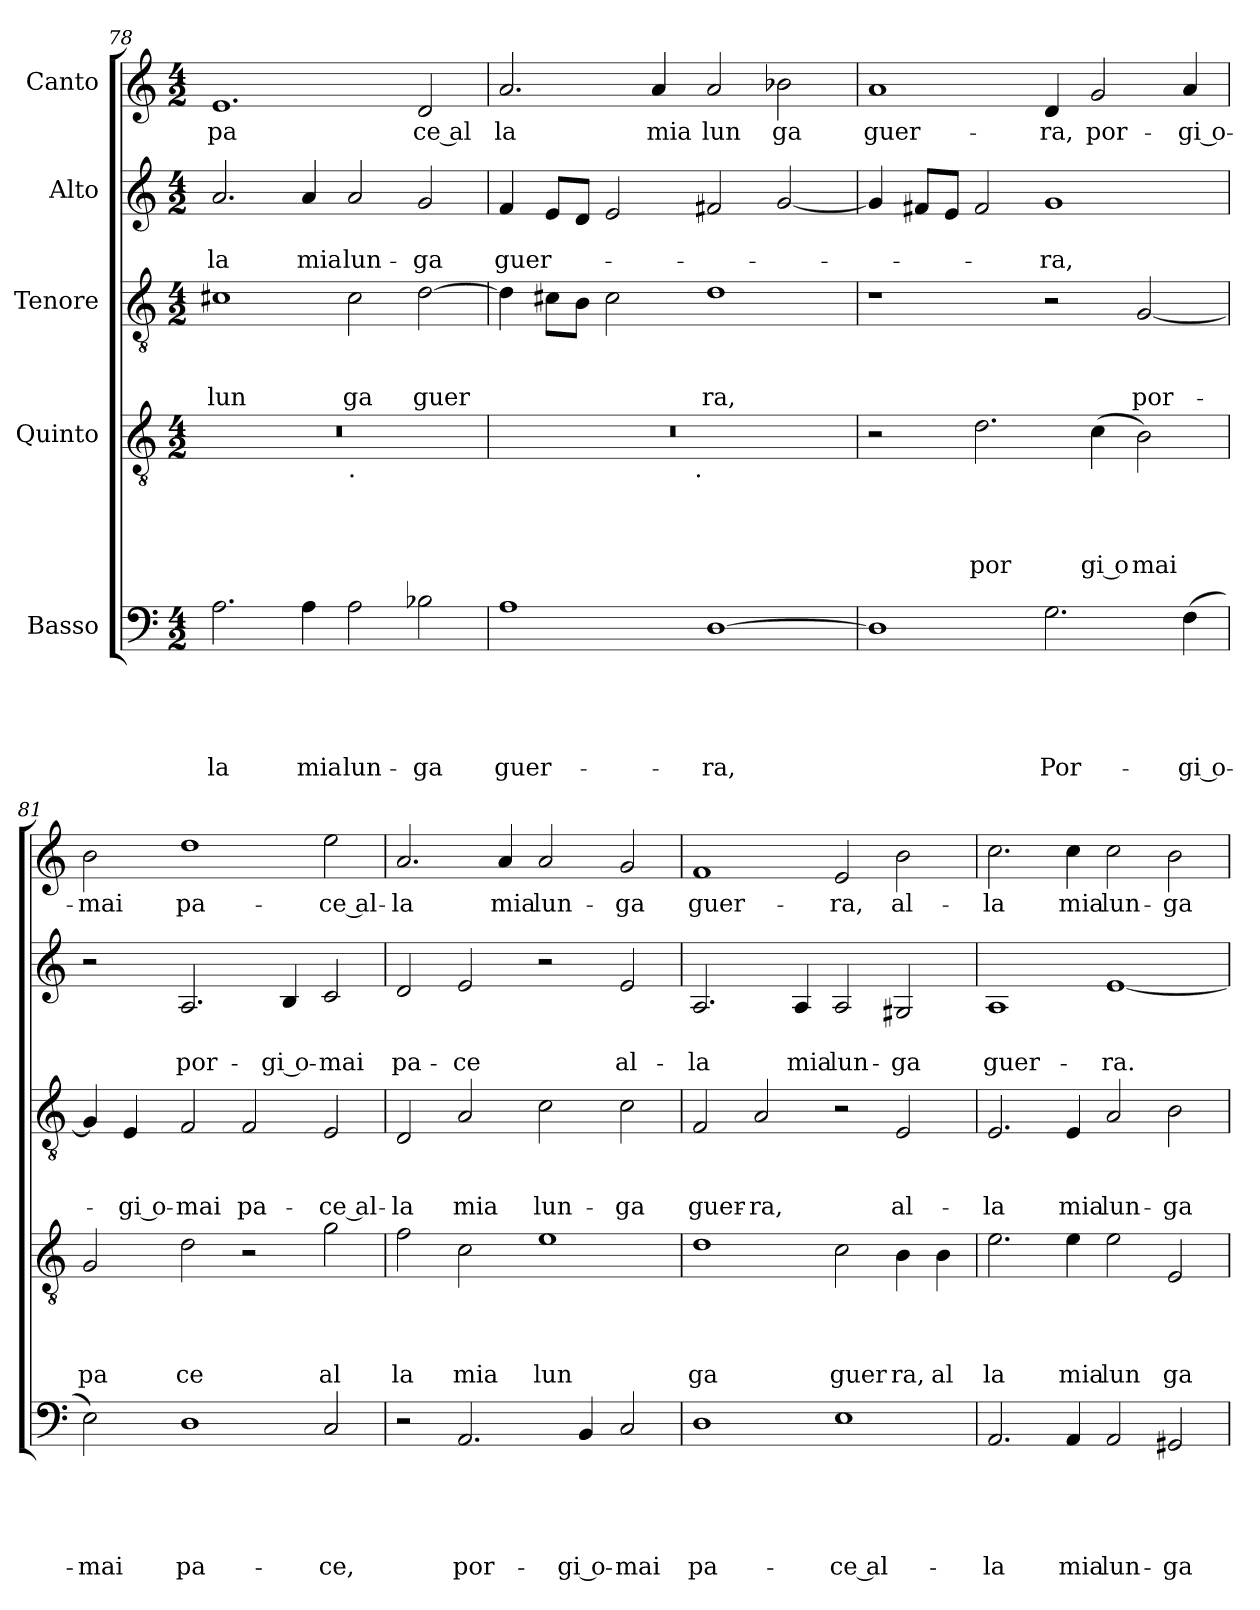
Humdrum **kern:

**kern	**text	**text	**text	**text	**text	**kern	**text	**text	**text	**text	**kern	**text	**text	**text	**kern	**text	**text	**kern	**text
*part5	*part5	*part5	*part5	*part5	*part5	*part4	*part4	*part4	*part4	*part4	*part3	*part3	*part3	*part3	*part2	*part2	*part2	*part1	*part1
*staff5	*staff5	*staff5	*staff5	*staff5	*staff5	*staff4	*staff4	*staff4	*staff4	*staff4	*staff3	*staff3	*staff3	*staff3	*staff2	*staff2	*staff2	*staff1	*staff1
*I"Basso	*	*	*	*	*	*I"Quinto	*	*	*	*	*I"Tenore	*	*	*	*I"Alto	*	*	*I"Canto	*
*clefF4	*	*	*	*	*	*clefGv2	*	*	*	*	*clefGv2	*	*	*	*clefG2	*	*	*clefG2	*
*k[]	*	*	*	*	*	*k[]	*	*	*	*	*k[]	*	*	*	*k[]	*	*	*k[]	*
*C:	*	*	*	*	*	*C:	*	*	*	*	*C:	*	*	*	*C:	*	*	*C:	*
*M4/2	*	*	*	*	*	*M4/2	*	*	*	*	*M4/2	*	*	*	*M4/2	*	*	*M4/2	*
=78	=78	=78	=78	=78	=78	=78	=78	=78	=78	=78	=78	=78	=78	=78	=78	=78	=78	=78	=78
!	!	!	!	!	!LO:LY:b	!	!	!	!	!	!	!	!	!LO:LY:b	!	!	!LO:LY:b	!	!LO:LY:b
*	*	*	*	*	*	*^	*	*	*	*	*	*	*	*	*	*	*	*	*
2.A\	.	.	.	.	-la	0r	1ryy	.	.	.	.	1c#X	.	.	lun	2.a/	.	-la	1.e	pa
!	!	!	!	!	!LO:LY:b	!	!	!	!	!	!	!	!	!	!	!	!	!LO:LY:b	!	!
4A\	.	.	.	.	mia	.	.	.	.	.	.	.	.	.	.	4a/	.	mia	.	.
!	!	!	!	!	!	!	!LO:TX:b:t=.	!	!	!	!	!	!	!	!	!	!	!	!	!
!	!	!	!	!	!LO:LY:b	!	!	!	!	!	!	!	!	!	!LO:LY:b	!	!	!LO:LY:b	!	!
2A\	.	.	.	.	lun-	.	1ryy	.	.	.	.	2c#\	.	.	ga	2a/	.	lun-	.	.
!	!	!	!	!	!LO:LY:b	!	!	!	!	!	!	!	!	!	!LO:LY:b	!	!	!LO:LY:b	!	!LO:LY:b:rj
2B-X\	.	.	.	.	-ga	.	.	.	.	.	.	[>2d\	.	.	guer	2g/	.	-ga	2d/	ce al
=79	=79	=79	=79	=79	=79	=79	=79	=79	=79	=79	=79	=79	=79	=79	=79	=79	=79	=79	=79	=79
!	!	!	!	!	!LO:LY:b	!	!	!	!	!	!	!	!	!	!	!	!	!LO:LY:b	!	!LO:LY:b
1A	.	.	.	.	guer-	0r	2ryy	.	.	.	.	4d\]	.	.	.	4f/	.	guer-	2.a/	la
.	.	.	.	.	.	.	.	.	.	.	.	8c#X\L	.	.	.	8e/L	.	.	.	.
.	.	.	.	.	.	.	.	.	.	.	.	8B\J	.	.	.	8d/J	.	.	.	.
.	.	.	.	.	.	.	4...ryy	.	.	.	.	2c#\	.	.	.	2e/	.	.	.	.
!	!	!	!	!	!	!	!	!	!	!	!	!	!	!	!	!	!	!	!	!LO:LY:b
.	.	.	.	.	.	.	.	.	.	.	.	.	.	.	.	.	.	.	4a/	mia
!	!	!	!	!	!	!	!LO:TX:b:t=.	!	!	!	!	!	!	!	!	!	!	!	!	!
.	.	.	.	.	.	.	1ryy	.	.	.	.	.	.	.	.	.	.	.	.	.
!	!	!	!	!	!LO:LY:b	!	!	!	!	!	!	!	!	!	!LO:LY:b	!	!	!	!	!LO:LY:b
[>1D	.	.	.	.	-ra,	.	.	.	.	.	.	1d	.	.	ra,	2f#X/	.	.	2a/	lun
!	!	!	!	!	!	!	!	!	!	!	!	!	!	!	!	!	!	!	!	!LO:LY:b
.	.	.	.	.	.	.	.	.	.	.	.	.	.	.	.	[>2g/	.	.	2b-X\	ga
.	.	.	.	.	.	.	32ryy	.	.	.	.	.	.	.	.	.	.	.	.	.
!!LO:PB:g=z
=80	=80	=80	=80	=80	=80	=80	=80	=80	=80	=80	=80	=80	=80	=80	=80	=80	=80	=80	=80	=80
!	!	!	!	!	!	!	!	!	!	!	!	!	!	!	!	!	!	!	!	!LO:LY:b
*	*	*	*	*	*	*v	*v	*	*	*	*	*	*	*	*	*	*	*	*	*
1D]	.	.	.	.	.	2r	.	.	.	.	1r	.	.	.	4g/]	.	.	1a	guer-
.	.	.	.	.	.	.	.	.	.	.	.	.	.	.	8f#X/L	.	.	.	.
.	.	.	.	.	.	.	.	.	.	.	.	.	.	.	8e/J	.	.	.	.
!	!	!	!	!	!	!	!	!	!	!LO:LY:b	!	!	!	!	!	!	!	!	!
.	.	.	.	.	.	2.d\	.	.	.	por	.	.	.	.	2f#/	.	.	.	.
!	!	!	!	!	!LO:LY:b	!	!	!	!	!	!	!	!	!	!	!	!LO:LY:b	!	!LO:LY:b
2.G\	.	.	.	.	Por-	.	.	.	.	.	2r	.	.	.	1g	.	-ra,	4d/	-ra,
!	!	!	!	!	!	!	!	!	!	!LO:LY:b:rj	!	!	!	!	!	!	!	!	!LO:LY:b
.	.	.	.	.	.	(<4c\	.	.	.	gi o	.	.	.	.	.	.	.	2g/	por-
!	!	!	!	!	!	!	!	!	!	!LO:LY:b	!	!	!	!LO:LY:b	!	!	!	!	!
.	.	.	.	.	.	2B\)	.	.	.	mai	[<2G/	.	.	por-	.	.	.	.	.
!	!	!	!	!	!LO:LY:b:rj	!	!	!	!	!	!	!	!	!	!	!	!	!	!LO:LY:b:rj
(<4F\	.	.	.	.	-gi o-	.	.	.	.	.	.	.	.	.	.	.	.	4a/	-gi o-
=81	=81	=81	=81	=81	=81	=81	=81	=81	=81	=81	=81	=81	=81	=81	=81	=81	=81	=81	=81
!	!	!	!	!	!LO:LY:b	!	!	!	!	!LO:LY:b	!	!	!	!	!	!	!	!	!LO:LY:b
2E\)	.	.	.	.	-mai	2G/	.	.	.	pa	4G/]	.	.	.	2r	.	.	2b\	-mai
!	!	!	!	!	!	!	!	!	!	!	!	!	!	!LO:LY:b:rj	!	!	!	!	!
.	.	.	.	.	.	.	.	.	.	.	4E/	.	.	-gi o-	.	.	.	.	.
!	!	!	!	!	!LO:LY:b	!	!	!	!	!LO:LY:b	!	!	!	!LO:LY:b	!	!	!LO:LY:b	!	!LO:LY:b
1D	.	.	.	.	pa-	2d\	.	.	.	ce	2F/	.	.	-mai	2.A/	.	por-	1dd	pa-
!	!	!	!	!	!	!	!	!	!	!	!	!	!	!LO:LY:b	!	!	!	!	!
.	.	.	.	.	.	2r	.	.	.	.	2F/	.	.	pa-	.	.	.	.	.
!	!	!	!	!	!	!	!	!	!	!	!	!	!	!	!	!	!LO:LY:b:rj	!	!
.	.	.	.	.	.	.	.	.	.	.	.	.	.	.	4B/	.	-gi o-	.	.
!	!	!	!	!	!LO:LY:b	!	!	!	!	!LO:LY:b	!	!	!	!LO:LY:b:rj	!	!	!LO:LY:b	!	!LO:LY:b:rj
2C/	.	.	.	.	-ce,	2g\	.	.	.	al	2E/	.	.	-ce al-	2c/	.	-mai	2ee\	-ce al-
=82	=82	=82	=82	=82	=82	=82	=82	=82	=82	=82	=82	=82	=82	=82	=82	=82	=82	=82	=82
!	!	!	!	!	!	!	!	!	!	!LO:LY:b	!	!	!	!LO:LY:b	!	!	!LO:LY:b	!	!LO:LY:b
2r	.	.	.	.	.	2f\	.	.	.	la	2D/	.	.	-la	2d/	.	pa-	2.a/	-la
!	!	!	!	!	!LO:LY:b	!	!	!	!	!LO:LY:b	!	!	!	!LO:LY:b	!	!	!LO:LY:b	!	!
2.AA/	.	.	.	.	por-	2c\	.	.	.	mia	2A/	.	.	mia	2e/	.	-ce	.	.
!	!	!	!	!	!	!	!	!	!	!	!	!	!	!	!	!	!	!	!LO:LY:b
.	.	.	.	.	.	.	.	.	.	.	.	.	.	.	.	.	.	4a/	mia
!	!	!	!	!	!	!	!	!	!	!LO:LY:b	!	!	!	!LO:LY:b	!	!	!	!	!LO:LY:b
.	.	.	.	.	.	1e	.	.	.	lun	2c\	.	.	lun-	2r	.	.	2a/	lun-
!	!	!	!	!	!LO:LY:b:rj	!	!	!	!	!	!	!	!	!	!	!	!	!	!
4BB/	.	.	.	.	-gi o-	.	.	.	.	.	.	.	.	.	.	.	.	.	.
!	!	!	!	!	!LO:LY:b	!	!	!	!	!	!	!	!	!LO:LY:b	!	!	!LO:LY:b	!	!LO:LY:b
2C/	.	.	.	.	-mai	.	.	.	.	.	2c\	.	.	-ga	2e/	.	al-	2g/	-ga
=83	=83	=83	=83	=83	=83	=83	=83	=83	=83	=83	=83	=83	=83	=83	=83	=83	=83	=83	=83
!	!	!	!	!	!LO:LY:b	!	!	!	!	!LO:LY:b	!	!	!	!LO:LY:b	!	!	!LO:LY:b	!	!LO:LY:b
1D	.	.	.	.	pa-	1d	.	.	.	ga	2F/	.	.	guer-	2.A/	.	-la	1f	guer-
!	!	!	!	!	!	!	!	!	!	!	!	!	!	!LO:LY:b	!	!	!	!	!
.	.	.	.	.	.	.	.	.	.	.	2A/	.	.	-ra,	.	.	.	.	.
!	!	!	!	!	!	!	!	!	!	!	!	!	!	!	!	!	!LO:LY:b	!	!
.	.	.	.	.	.	.	.	.	.	.	.	.	.	.	4A/	.	mia	.	.
!	!	!	!	!	!LO:LY:b:rj	!	!	!	!	!LO:LY:b	!	!	!	!	!	!	!LO:LY:b	!	!LO:LY:b
1E	.	.	.	.	-ce al-	2c\	.	.	.	guer	2r	.	.	.	2A/	.	lun-	2e/	-ra,
!	!	!	!	!	!	!	!	!	!	!LO:LY:b	!	!	!	!LO:LY:b	!	!	!LO:LY:b	!	!LO:LY:b
.	.	.	.	.	.	4B\	.	.	.	ra,	2E/	.	.	al-	2G#X/	.	-ga	2b\	al-
!	!	!	!	!	!	!	!	!	!	!LO:LY:b	!	!	!	!	!	!	!	!	!
.	.	.	.	.	.	4B\	.	.	.	al	.	.	.	.	.	.	.	.	.
=84	=84	=84	=84	=84	=84	=84	=84	=84	=84	=84	=84	=84	=84	=84	=84	=84	=84	=84	=84
!	!	!	!	!	!LO:LY:b	!	!	!	!	!LO:LY:b	!	!	!	!LO:LY:b	!	!	!LO:LY:b	!	!LO:LY:b
2.AA/	.	.	.	.	-la	2.e\	.	.	.	la	2.E/	.	.	-la	1A	.	guer-	2.cc\	-la
!	!	!	!	!	!LO:LY:b	!	!	!	!	!LO:LY:b	!	!	!	!LO:LY:b	!	!	!	!	!LO:LY:b
4AA/	.	.	.	.	mia	4e\	.	.	.	mia	4E/	.	.	mia	.	.	.	4cc\	mia
!	!	!	!	!	!LO:LY:b	!	!	!	!	!LO:LY:b	!	!	!	!LO:LY:b	!	!	!LO:LY:b	!	!LO:LY:b
2AA/	.	.	.	.	lun-	2e\	.	.	.	lun	2A/	.	.	lun-	[<1e	.	-ra.	2cc\	lun-
!	!	!	!	!	!LO:LY:b	!	!	!	!	!LO:LY:b	!	!	!	!LO:LY:b	!	!	!	!	!LO:LY:b
2GG#X/	.	.	.	.	-ga	2E/	.	.	.	ga	2B\	.	.	-ga	.	.	.	2b\	-ga
=	=	=	=	=	=	=	=	=	=	=	=	=	=	=	=	=	=	=	=
*-	*-	*-	*-	*-	*-	*-	*-	*-	*-	*-	*-	*-	*-	*-	*-	*-	*-	*-	*-
